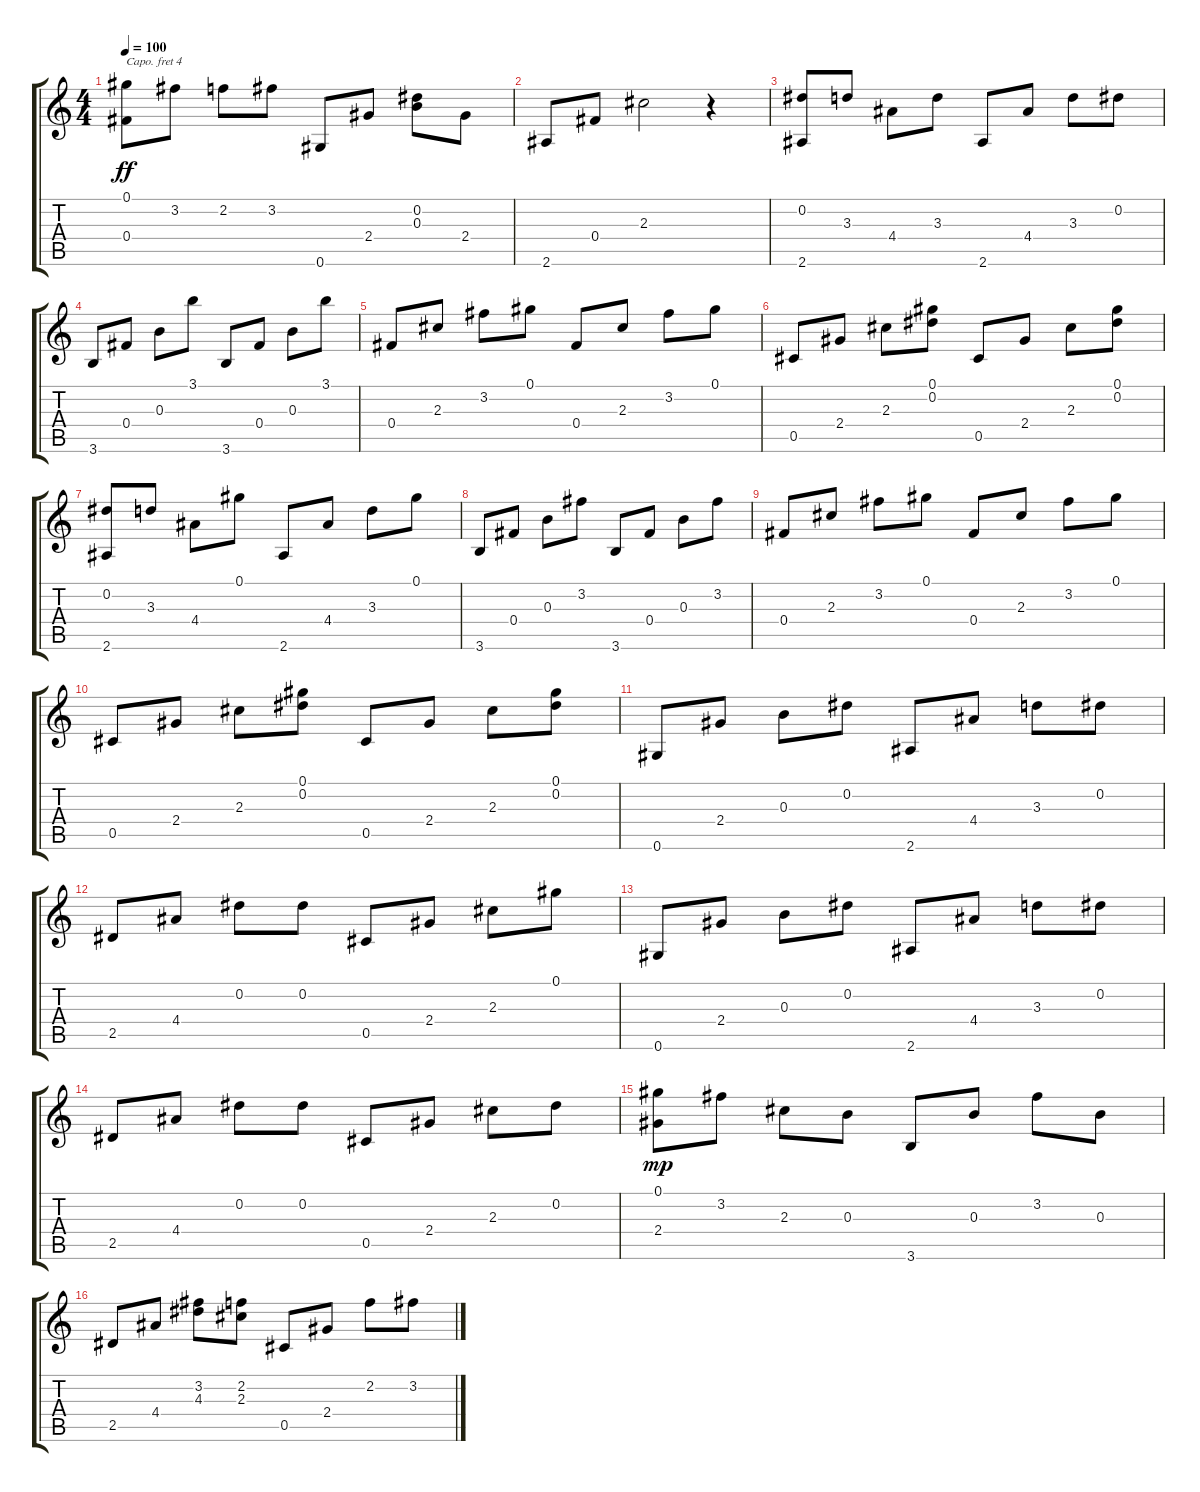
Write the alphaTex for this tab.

\track "" {instrument acousticguitarsteel}
\staff {score tabs}
\capo 4
\tuning (E4 B3 G3 D3 A2 E2) {hide}
\ts (4 4)
\tempo 100
\clef g2
\ks c
(0.1 0.4).8{dy ff} 3.2.8 2.2.8 3.2.8 0.6.8 2.4.8 (0.2 0.3).8 2.4.8 |
2.6.8 0.4.8 2.3.2 r.4 |
(0.2 2.6).8 3.3.8 4.4.8 3.3.8 2.6.8 4.4.8 3.3.8 0.2.8 |
3.6.8 0.4.8 0.3.8 3.1.8 3.6.8 0.4.8 0.3.8 3.1.8 |
0.4.8 2.3.8 3.2.8 0.1.8 0.4.8 2.3.8 3.2.8 0.1.8 |
0.5.8 2.4.8 2.3.8 (0.1 0.2).8 0.5.8 2.4.8 2.3.8 (0.1 0.2).8 |
(0.2 2.6).8 3.3.8 4.4.8 0.1.8 2.6.8 4.4.8 3.3.8 0.1.8 |
3.6.8 0.4.8 0.3.8 3.2.8 3.6.8 0.4.8 0.3.8 3.2.8 |
0.4.8 2.3.8 3.2.8 0.1.8 0.4.8 2.3.8 3.2.8 0.1.8 |
0.5.8 2.4.8 2.3.8 (0.1 0.2).8 0.5.8 2.4.8 2.3.8 (0.1 0.2).8 |
0.6.8 2.4.8 0.3.8 0.2.8 2.6.8 4.4.8 3.3.8 0.2.8 |
2.5.8 4.4.8 0.2.8 0.2.8 0.5.8 2.4.8 2.3.8 0.1.8 |
0.6.8 2.4.8 0.3.8 0.2.8 2.6.8 4.4.8 3.3.8 0.2.8 |
2.5.8 4.4.8 0.2.8 0.2.8 0.5.8 2.4.8 2.3.8 0.2.8 |
(0.1 2.4).8{dy mp} 3.2.8 2.3.8 0.3.8 3.6.8 0.3.8 3.2.8 0.3.8 |
2.5.8 4.4.8 (3.2 4.3).8 (2.2 2.3).8 0.5.8 2.4.8 2.2.8 3.2.8
